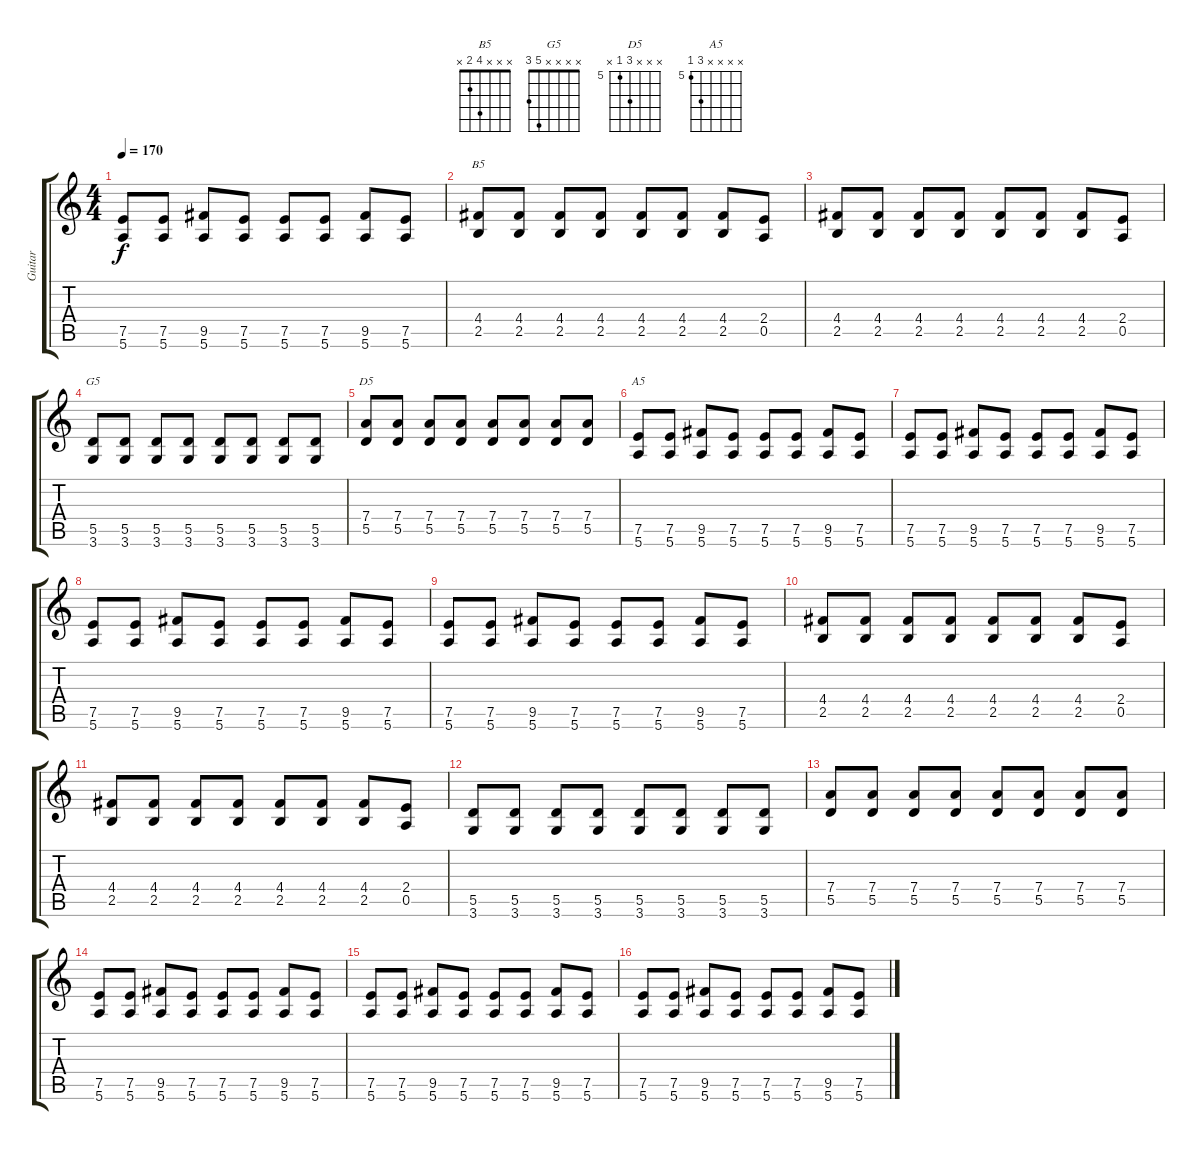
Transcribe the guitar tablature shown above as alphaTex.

\track ("Guitar" "Guitar") {instrument overdrivenguitar}
\staff {score tabs}
\tuning (E4 B3 G3 D3 A2 E2) {hide}
\chord ("B5" x x x 4 2 x)
\chord ("G5" x x x x 5 3)
\chord ("D5" x x x 7 5 x) {firstfret 5}
\chord ("A5" x x x x 7 5) {firstfret 5}
\ts (4 4)
\tempo 170
\clef g2
\ks c
(7.5 5.6).8{dy f} (7.5 5.6).8 (9.5 5.6).8 (7.5 5.6).8 (7.5 5.6).8 (7.5 5.6).8 (9.5 5.6).8 (7.5 5.6).8 |
(4.4 2.5).8{ch "B5"} (4.4 2.5).8 (4.4 2.5).8 (4.4 2.5).8 (4.4 2.5).8 (4.4 2.5).8 (4.4 2.5).8 (2.4 0.5).8 |
(4.4 2.5).8 (4.4 2.5).8 (4.4 2.5).8 (4.4 2.5).8 (4.4 2.5).8 (4.4 2.5).8 (4.4 2.5).8 (2.4 0.5).8 |
(5.5 3.6).8{ch "G5"} (5.5 3.6).8 (5.5 3.6).8 (5.5 3.6).8 (5.5 3.6).8 (5.5 3.6).8 (5.5 3.6).8 (5.5 3.6).8 |
(7.4 5.5).8{ch "D5"} (7.4 5.5).8 (7.4 5.5).8 (7.4 5.5).8 (7.4 5.5).8 (7.4 5.5).8 (7.4 5.5).8 (7.4 5.5).8 |
(7.5 5.6).8{ch "A5"} (7.5 5.6).8 (9.5 5.6).8 (7.5 5.6).8 (7.5 5.6).8 (7.5 5.6).8 (9.5 5.6).8 (7.5 5.6).8 |
(7.5 5.6).8 (7.5 5.6).8 (9.5 5.6).8 (7.5 5.6).8 (7.5 5.6).8 (7.5 5.6).8 (9.5 5.6).8 (7.5 5.6).8 |
(7.5 5.6).8 (7.5 5.6).8 (9.5 5.6).8 (7.5 5.6).8 (7.5 5.6).8 (7.5 5.6).8 (9.5 5.6).8 (7.5 5.6).8 |
(7.5 5.6).8 (7.5 5.6).8 (9.5 5.6).8 (7.5 5.6).8 (7.5 5.6).8 (7.5 5.6).8 (9.5 5.6).8 (7.5 5.6).8 |
(4.4 2.5).8 (4.4 2.5).8 (4.4 2.5).8 (4.4 2.5).8 (4.4 2.5).8 (4.4 2.5).8 (4.4 2.5).8 (2.4 0.5).8 |
(4.4 2.5).8 (4.4 2.5).8 (4.4 2.5).8 (4.4 2.5).8 (4.4 2.5).8 (4.4 2.5).8 (4.4 2.5).8 (2.4 0.5).8 |
(5.5 3.6).8 (5.5 3.6).8 (5.5 3.6).8 (5.5 3.6).8 (5.5 3.6).8 (5.5 3.6).8 (5.5 3.6).8 (5.5 3.6).8 |
(7.4 5.5).8 (7.4 5.5).8 (7.4 5.5).8 (7.4 5.5).8 (7.4 5.5).8 (7.4 5.5).8 (7.4 5.5).8 (7.4 5.5).8 |
(7.5 5.6).8 (7.5 5.6).8 (9.5 5.6).8 (7.5 5.6).8 (7.5 5.6).8 (7.5 5.6).8 (9.5 5.6).8 (7.5 5.6).8 |
(7.5 5.6).8 (7.5 5.6).8 (9.5 5.6).8 (7.5 5.6).8 (7.5 5.6).8 (7.5 5.6).8 (9.5 5.6).8 (7.5 5.6).8 |
(7.5 5.6).8 (7.5 5.6).8 (9.5 5.6).8 (7.5 5.6).8 (7.5 5.6).8 (7.5 5.6).8 (9.5 5.6).8 (7.5 5.6).8
